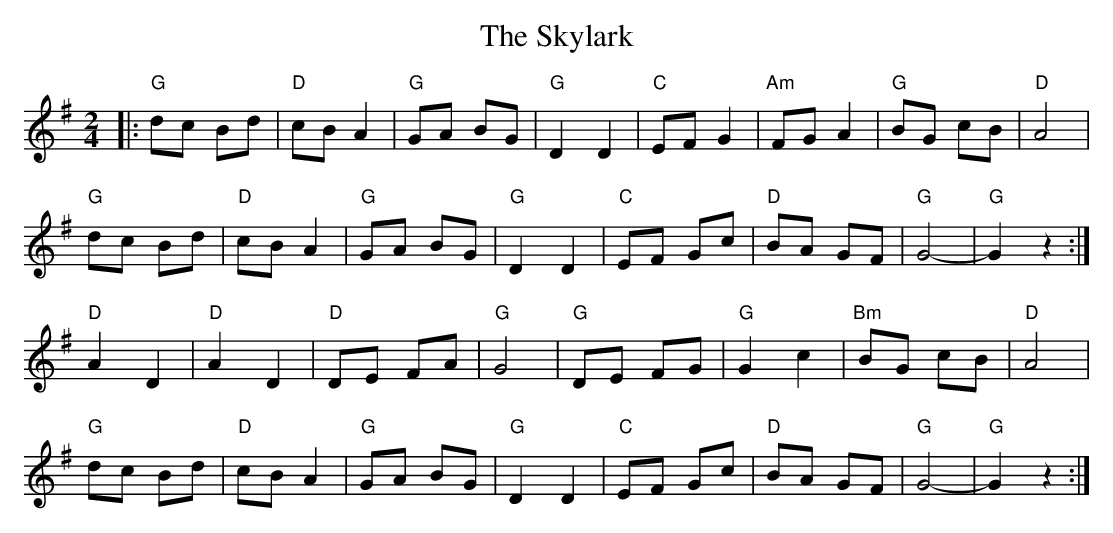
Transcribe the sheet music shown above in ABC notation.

X:1
T: The Skylark
M: 2/4
L: 1/8
K: Gmaj
|:"G" dc Bd|"D" cB A2|"G" GA BG|"G" D2 D2|"C" EF G2|"Am" FG A2|"G" BG cB|"D" A4|
"G" dc Bd|"D" cB A2|"G" GA BG|"G" D2 D2|"C" EF Gc|"D" BA GF|"G" G4-|"G" G2 z2:|
"D" A2 D2|"D" A2 D2|"D" DE FA|"G" G4|"G" DE FG|"G" G2 c2|"Bm" BG cB|"D" A4|
"G" dc Bd|"D" cB A2|"G" GA BG|"G" D2 D2|"C" EF Gc|"D" BA GF|"G" G4-|"G" G2 z2:|
